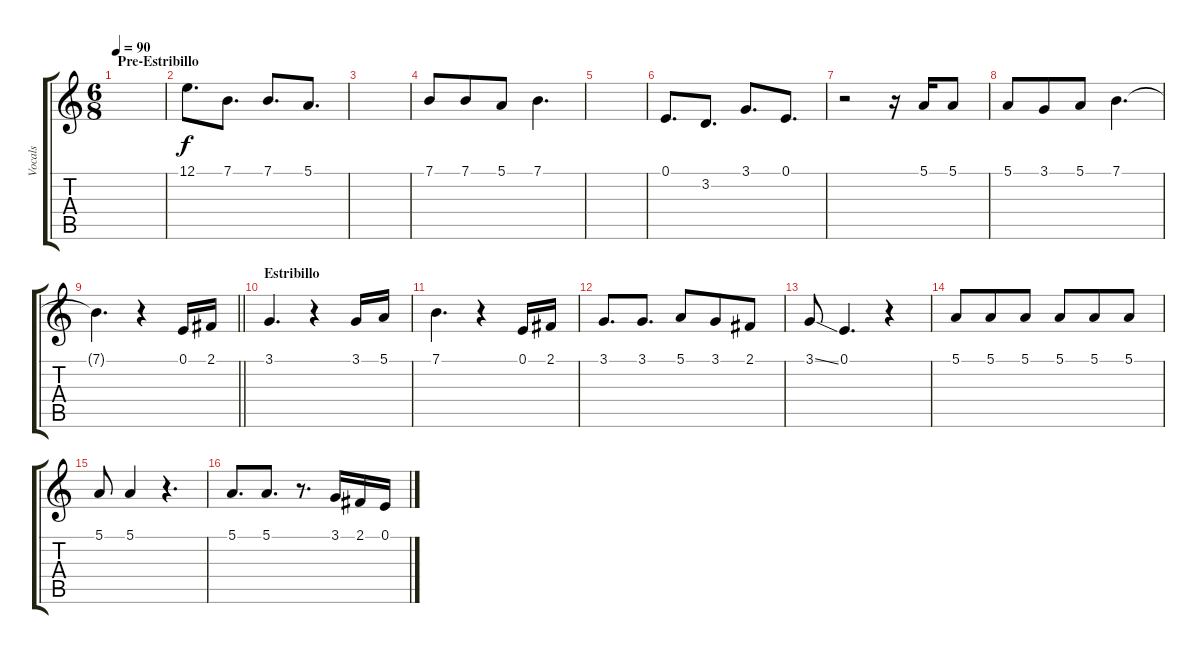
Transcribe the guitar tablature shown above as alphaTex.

\track ("Vocals" "Vocals") {instrument flute}
\staff {score tabs}
\tuning (E4 B3 G3 D3 A2 E2) {hide}
\ts (6 8)
\section ("" "Pre-Estribillo")
\tempo 90
\clef g2
\ks c
|
12.1.8{d} 7.1.8{d} 7.1.8{d} 5.1.8{d} |
|
7.1.8 7.1.8 5.1.8 7.1.4{d} |
|
0.1.8{d} 3.2.8{d} 3.1.8{d} 0.1.8{d} |
r.2 r.16 5.1.16 5.1.8 |
5.1.8 3.1.8 5.1.8 7.1.4{d} |
\barLineRight lightlight
7.1{t}.4{d} r.4 0.1.16 2.1.16 |
\section ("" "Estribillo")
3.1.4{d} r.4 3.1.16 5.1.16 |
7.1.4{d} r.4 0.1.16 2.1.16 |
3.1.8{d} 3.1.8{d} 5.1.8 3.1.8 2.1.8 |
3.1{ss}.8 0.1.4{d} r.4 |
5.1.8 5.1.8 5.1.8 5.1.8 5.1.8 5.1.8 |
5.1.8 5.1.4 r.4{d} |
5.1.8{d} 5.1.8{d} r.8{d} 3.1.16 2.1.16 0.1.16
